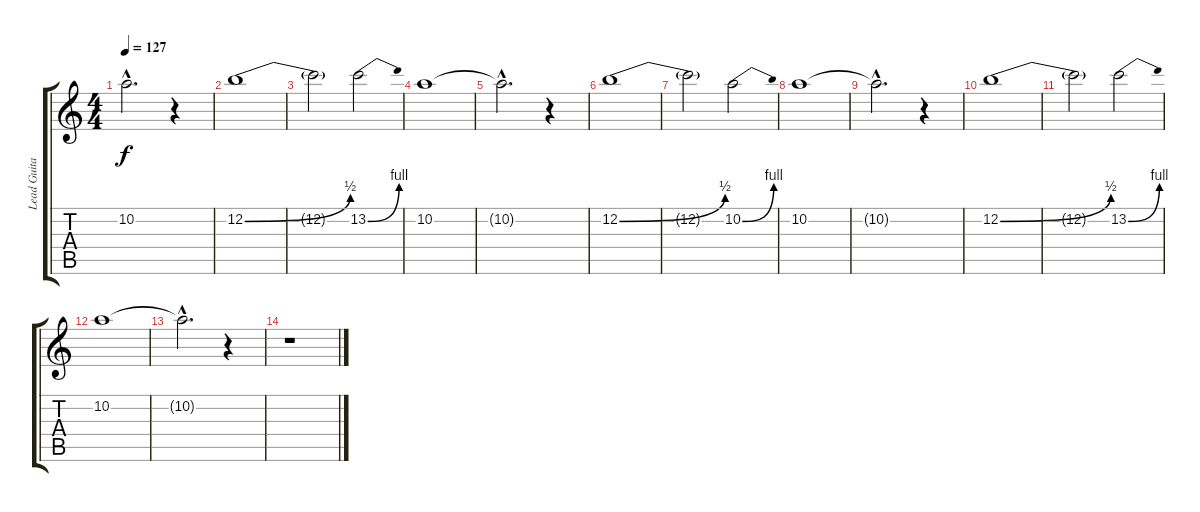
\track ("Lead Guitar 1" "Lead Guita") {instrument distortionguitar}
\staff {score tabs}
\tuning (E4 B3 G3 D3 A2 E2) {hide}
\ts (4 4)
\tempo 127
\clef g2
\ks c
10.2{hac t}.2{d dy f} r.4 |
12.2{be (bend 0 0 60 2)}.1 |
12.2{t}.2 13.2{be (bend 0 0 60 4)}.2 |
10.2.1 |
10.2{hac t}.2{d} r.4 |
12.2{be (bend 0 0 60 2)}.1 |
12.2{t}.2 10.2{be (bend 0 0 60 4)}.2 |
10.2.1 |
10.2{hac t}.2{d} r.4 |
12.2{be (bend 0 0 60 2)}.1 |
12.2{t}.2 13.2{be (bend 0 0 60 4)}.2 |
10.2.1 |
10.2{hac t}.2{d} r.4 |
r.1
